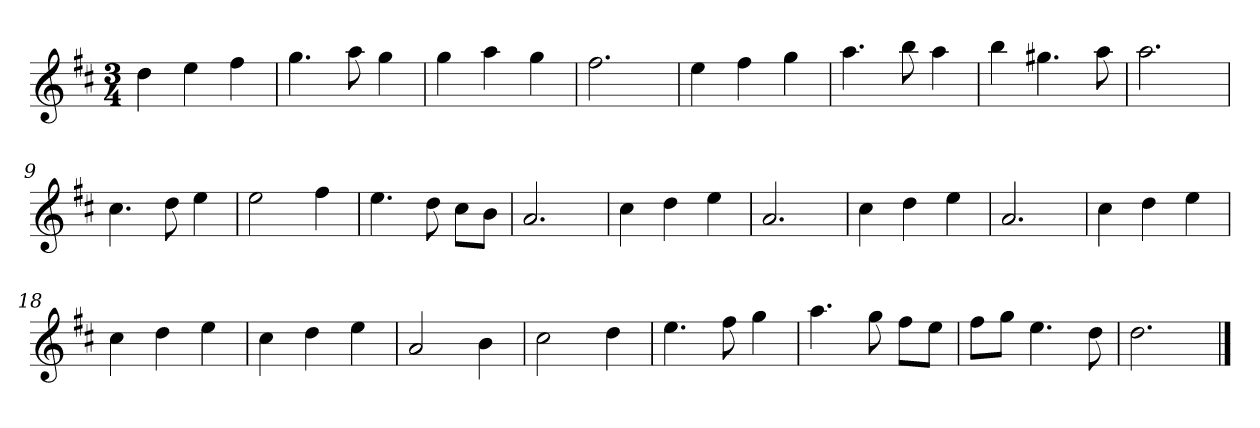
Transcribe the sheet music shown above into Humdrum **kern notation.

**kern
*part1
*staff1
*k[f#c#]
*M3/4
*MM120
=1
4dd
4ee
4ff#
=2
4.gg
8aa
4gg
=3
4gg
4aa
4gg
=4
2.ff#
=5
4ee
4ff#
4gg
=6
4.aa
8bb
4aa
=7
4bb
4.gg#X
8aa
=8
2.aa
=9
4.cc#
8dd
4ee
=10
2ee
4ff#
=11
4.ee
8dd
8cc#L
8bJ
=12
2.a
=13
4cc#
4dd
4ee
=14
2.a
=15
4cc#
4dd
4ee
=16
2.a
=17
4cc#
4dd
4ee
=18
4cc#
4dd
4ee
=19
4cc#
4dd
4ee
=20
2a
4b
=21
2cc#
4dd
=22
4.ee
8ff#
4gg
=23
4.aa
8gg
8ff#L
8eeJ
=24
8ff#L
8ggJ
4.ee
8dd
=25
2.dd
==
*-
